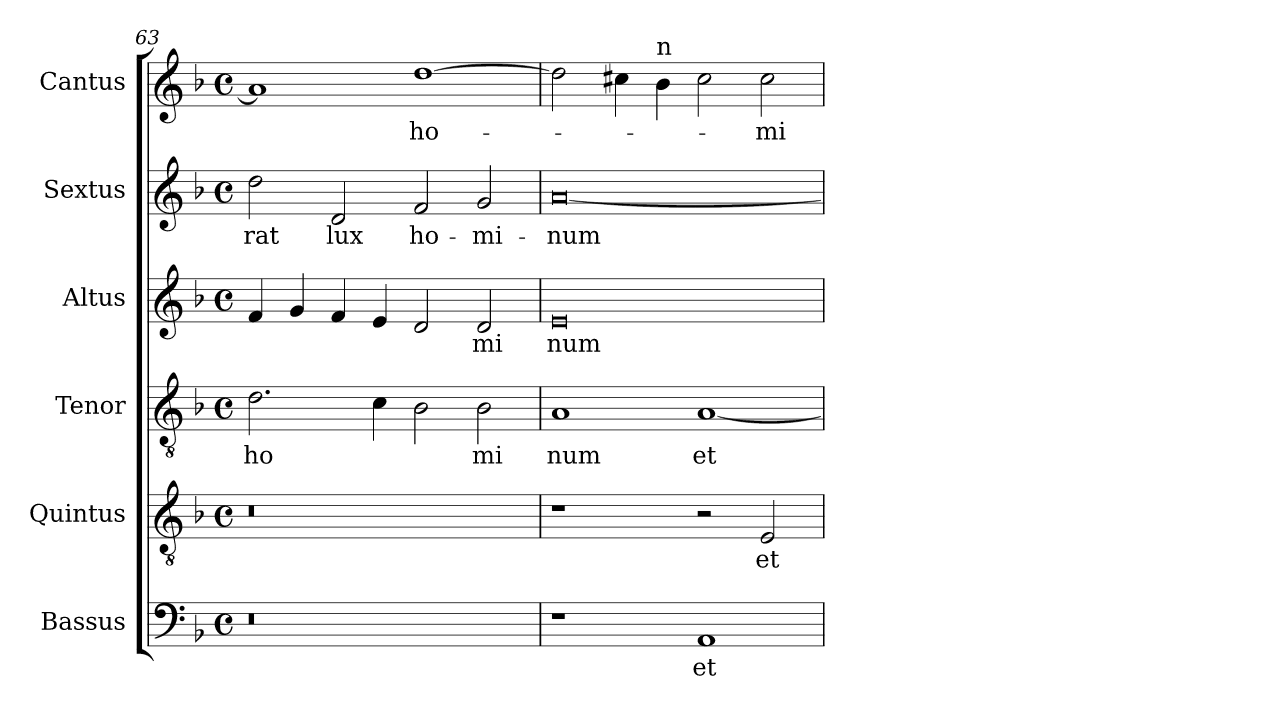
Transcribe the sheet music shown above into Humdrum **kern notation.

**kern	**text	**kern	**text	**kern	**text	**kern	**text	**kern	**text	**kern	**text
*part6	*part6	*part5	*part5	*part4	*part4	*part3	*part3	*part2	*part2	*part1	*part1
*staff6	*staff6	*staff5	*staff5	*staff4	*staff4	*staff3	*staff3	*staff2	*staff2	*staff1	*staff1
*I"Bassus	*	*I"Quintus	*	*I"Tenor	*	*I"Altus	*	*I"Sextus	*	*I"Cantus	*
*I'Bassus	*	*I'Quintus	*	*I'Tenor	*	*I'Altus	*	*I'Sextus	*	*I'Cantus	*
*clefF4	*	*clefGv2	*	*clefGv2	*	*clefG2	*	*clefG2	*	*clefG2	*
*k[b-]	*	*k[b-]	*	*k[b-]	*	*k[b-]	*	*k[b-]	*	*k[b-]	*
*F:	*	*F:	*	*F:	*	*F:	*	*F:	*	*F:	*
*M4/4	*	*M4/4	*	*M4/4	*	*M4/4	*	*M4/4	*	*M4/4	*
*met(c)	*	*met(c)	*	*met(c)	*	*met(c)	*	*met(c)	*	*met(c)	*
=63	=63	=63	=63	=63	=63	=63	=63	=63	=63	=63	=63
!	!	!	!	!	!LO:LY:b:cj	!	!	!	!LO:LY:b:cj	!	!
0r	.	0r	.	2.d\	ho	4f/	.	2dd\	-rat	1a]	.
.	.	.	.	.	.	4g/	.	.	.	.	.
!	!	!	!	!	!	!	!	!	!LO:LY:b:cj	!	!
.	.	.	.	.	.	4f/	.	2d/	lux	.	.
.	.	.	.	4c\	.	4e/	.	.	.	.	.
!	!	!	!	!	!	!	!	!	!LO:LY:b:cj	!	!LO:LY:b:cj
.	.	.	.	2B-\	.	2d/	.	2f/	ho-	[>1dd	ho-
!	!	!	!	!	!LO:LY:b:cj	!	!LO:LY:b:cj	!	!LO:LY:b:cj	!	!
.	.	.	.	2B-\	mi	2d/	mi	2g/	-mi-	.	.
=64	=64	=64	=64	=64	=64	=64	=64	=64	=64	=64	=64
!	!	!	!	!	!LO:LY:b:cj	!	!LO:LY:b:cj	!	!LO:LY:b	!	!
1r	.	1r	.	1A	num	0e	num	[<0a	-num	2dd\]	.
.	.	.	.	.	.	.	.	.	.	4cc#X\	.
!	!	!	!	!	!	!	!	!	!	!LO:TX:a:t=n	!
.	.	.	.	.	.	.	.	.	.	4b-\	.
!	!LO:LY:b:cj	!	!	!	!LO:LY:b:cj	!	!	!	!	!	!
1AA	et	2r	.	[<1A	et	.	.	.	.	2cc#\	.
!	!	!	!LO:LY:b:cj	!	!	!	!	!	!	!	!LO:LY:b:cj
.	.	2E/	et	.	.	.	.	.	.	2cc#\	-mi-
=	=	=	=	=	=	=	=	=	=	=	=
*-	*-	*-	*-	*-	*-	*-	*-	*-	*-	*-	*-
